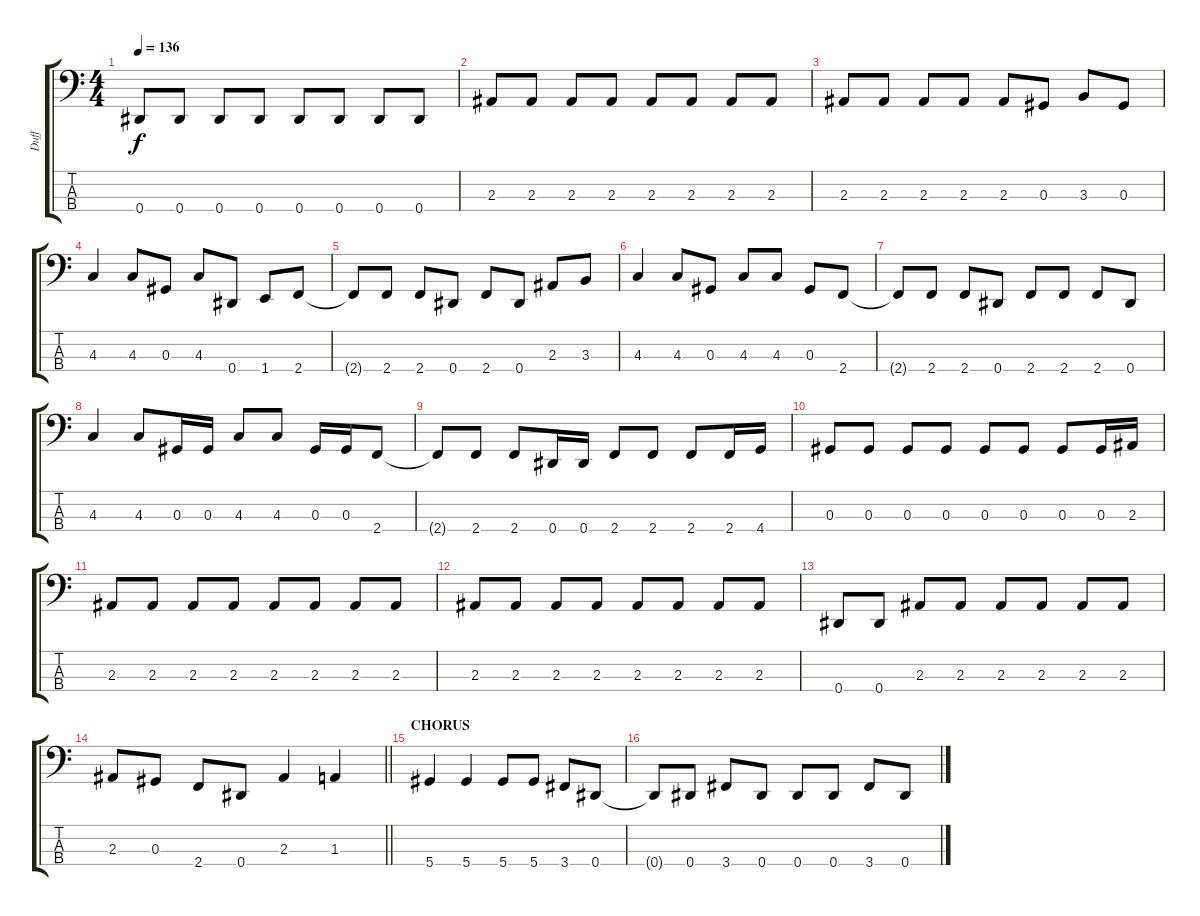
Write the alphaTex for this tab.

\track ("Duff" "Duff") {instrument electricbassfinger}
\staff {score tabs}
\tuning (Gb2 Db2 Ab1 Eb1) {hide}
\ts (4 4)
\tempo 136
\clef f4
\ks c
0.4{t}.8{dy f} 0.4.8 0.4.8 0.4.8 0.4.8 0.4.8 0.4.8 0.4.8 |
2.3.8 2.3.8 2.3.8 2.3.8 2.3.8 2.3.8 2.3.8 2.3.8 |
2.3.8 2.3.8 2.3.8 2.3.8 2.3.8 0.3.8 3.3.8 0.3.8 |
4.3.4 4.3.8 0.3.8 4.3.8 0.4.8 1.4.8 2.4.8 |
2.4{t}.8 2.4.8 2.4.8 0.4.8 2.4.8 0.4.8 2.3.8 3.3.8 |
4.3.4 4.3.8 0.3.8 4.3.8 4.3.8 0.3.8 2.4.8 |
2.4{t}.8 2.4.8 2.4.8 0.4.8 2.4.8 2.4.8 2.4.8 0.4.8 |
4.3.4 4.3.8 0.3.16 0.3.16 4.3.8 4.3.8 0.3.16 0.3.16 2.4.8 |
2.4{t}.8 2.4.8 2.4.8 0.4.16 0.4.16 2.4.8 2.4.8 2.4.8 2.4.16 4.4.16 |
0.3.8 0.3.8 0.3.8 0.3.8 0.3.8 0.3.8 0.3.8 0.3.16 2.3.16 |
2.3.8 2.3.8 2.3.8 2.3.8 2.3.8 2.3.8 2.3.8 2.3.8 |
2.3.8 2.3.8 2.3.8 2.3.8 2.3.8 2.3.8 2.3.8 2.3.8 |
0.4.8 0.4.8 2.3.8 2.3.8 2.3.8 2.3.8 2.3.8 2.3.8 |
\barLineRight lightlight
2.3.8 0.3.8 2.4.8 0.4.8 2.3.4 1.3.4 |
\section ("" "CHORUS")
5.4.4 5.4.4 5.4.8 5.4.8 3.4.8 0.4.8 |
0.4{t}.8 0.4.8 3.4.8 0.4.8 0.4.8 0.4.8 3.4.8 0.4.8
